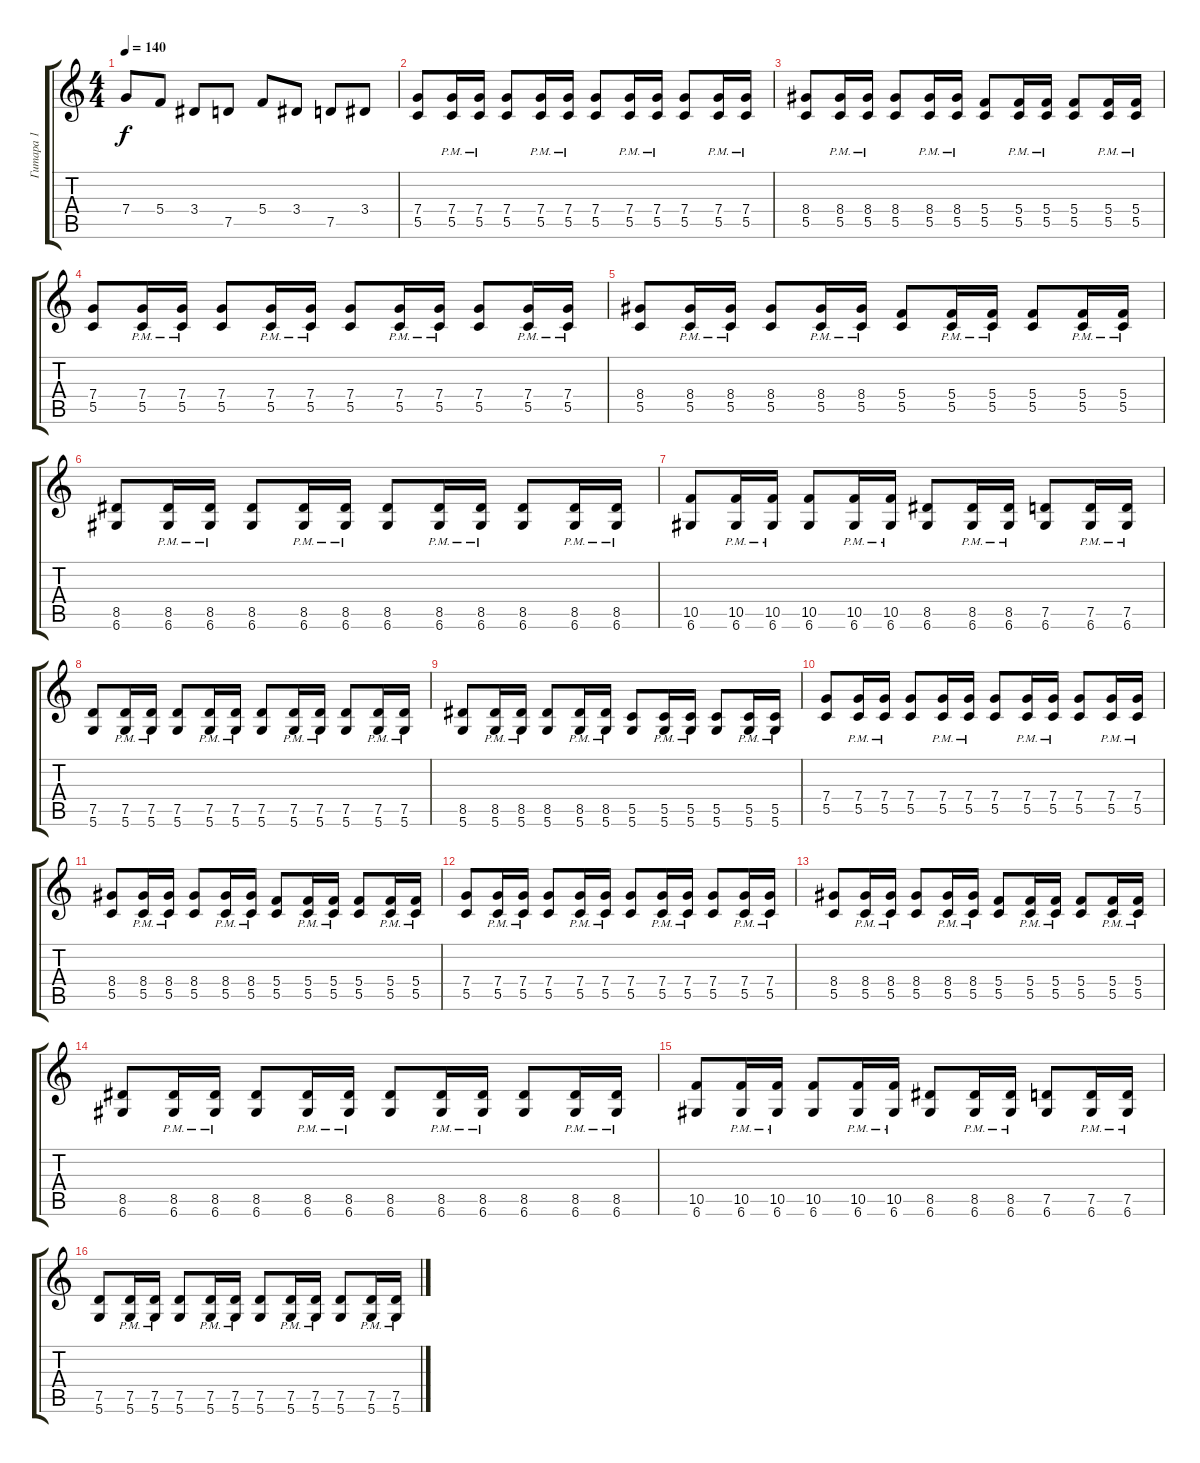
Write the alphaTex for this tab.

\track ("Гитара 1" "Гитара 1") {instrument overdrivenguitar}
\staff {score tabs}
\tuning (D4 A3 F3 C3 G2 D2) {hide}
\ts (4 4)
\tempo 140
\clef g2
\ks c
7.4.8{dy f} 5.4.8 3.4.8 7.5.8 5.4.8 3.4.8 7.5.8 3.4.8 |
(7.4 5.5).8 (7.4{pm} 5.5{pm}).16 (7.4{pm} 5.5{pm}).16 (7.4 5.5).8 (7.4{pm} 5.5{pm}).16 (7.4{pm} 5.5{pm}).16 (7.4 5.5).8 (7.4{pm} 5.5{pm}).16 (7.4{pm} 5.5{pm}).16 (7.4 5.5).8 (7.4{pm} 5.5{pm}).16 (7.4{pm} 5.5{pm}).16 |
(8.4 5.5).8 (8.4{pm} 5.5{pm}).16 (8.4{pm} 5.5{pm}).16 (8.4 5.5).8 (8.4{pm} 5.5{pm}).16 (8.4{pm} 5.5{pm}).16 (5.4 5.5).8 (5.4{pm} 5.5{pm}).16 (5.4{pm} 5.5{pm}).16 (5.4 5.5).8 (5.4{pm} 5.5{pm}).16 (5.4{pm} 5.5{pm}).16 |
(7.4 5.5).8 (7.4{pm} 5.5{pm}).16 (7.4{pm} 5.5{pm}).16 (7.4 5.5).8 (7.4{pm} 5.5{pm}).16 (7.4{pm} 5.5{pm}).16 (7.4 5.5).8 (7.4{pm} 5.5{pm}).16 (7.4{pm} 5.5{pm}).16 (7.4 5.5).8 (7.4{pm} 5.5{pm}).16 (7.4{pm} 5.5{pm}).16 |
(8.4 5.5).8 (8.4{pm} 5.5{pm}).16 (8.4{pm} 5.5{pm}).16 (8.4 5.5).8 (8.4{pm} 5.5{pm}).16 (8.4{pm} 5.5{pm}).16 (5.4 5.5).8 (5.4{pm} 5.5{pm}).16 (5.4{pm} 5.5{pm}).16 (5.4 5.5).8 (5.4{pm} 5.5{pm}).16 (5.4{pm} 5.5{pm}).16 |
(8.5 6.6).8 (8.5{pm} 6.6{pm}).16 (8.5{pm} 6.6{pm}).16 (8.5 6.6).8 (8.5{pm} 6.6{pm}).16 (8.5{pm} 6.6{pm}).16 (8.5 6.6).8 (8.5{pm} 6.6{pm}).16 (8.5{pm} 6.6{pm}).16 (8.5 6.6).8 (8.5{pm} 6.6{pm}).16 (8.5{pm} 6.6{pm}).16 |
(10.5 6.6).8 (10.5{pm} 6.6{pm}).16 (10.5{pm} 6.6{pm}).16 (10.5 6.6).8 (10.5{pm} 6.6{pm}).16 (10.5{pm} 6.6{pm}).16 (8.5 6.6).8 (8.5{pm} 6.6{pm}).16 (8.5{pm} 6.6{pm}).16 (7.5 6.6).8 (7.5{pm} 6.6{pm}).16 (7.5{pm} 6.6{pm}).16 |
(7.5 5.6).8 (7.5{pm} 5.6{pm}).16 (7.5{pm} 5.6{pm}).16 (7.5 5.6).8 (7.5{pm} 5.6{pm}).16 (7.5{pm} 5.6{pm}).16 (7.5 5.6).8 (7.5{pm} 5.6{pm}).16 (7.5{pm} 5.6{pm}).16 (7.5 5.6).8 (7.5{pm} 5.6{pm}).16 (7.5{pm} 5.6{pm}).16 |
(8.5 5.6).8 (8.5{pm} 5.6{pm}).16 (8.5{pm} 5.6{pm}).16 (8.5 5.6).8 (8.5{pm} 5.6{pm}).16 (8.5{pm} 5.6{pm}).16 (5.5 5.6).8 (5.5{pm} 5.6{pm}).16 (5.5{pm} 5.6{pm}).16 (5.5 5.6).8 (5.5{pm} 5.6{pm}).16 (5.5{pm} 5.6{pm}).16 |
(7.4 5.5).8 (7.4{pm} 5.5{pm}).16 (7.4{pm} 5.5{pm}).16 (7.4 5.5).8 (7.4{pm} 5.5{pm}).16 (7.4{pm} 5.5{pm}).16 (7.4 5.5).8 (7.4{pm} 5.5{pm}).16 (7.4{pm} 5.5{pm}).16 (7.4 5.5).8 (7.4{pm} 5.5{pm}).16 (7.4{pm} 5.5{pm}).16 |
(8.4 5.5).8 (8.4{pm} 5.5{pm}).16 (8.4{pm} 5.5{pm}).16 (8.4 5.5).8 (8.4{pm} 5.5{pm}).16 (8.4{pm} 5.5{pm}).16 (5.4 5.5).8 (5.4{pm} 5.5{pm}).16 (5.4{pm} 5.5{pm}).16 (5.4 5.5).8 (5.4{pm} 5.5{pm}).16 (5.4{pm} 5.5{pm}).16 |
(7.4 5.5).8 (7.4{pm} 5.5{pm}).16 (7.4{pm} 5.5{pm}).16 (7.4 5.5).8 (7.4{pm} 5.5{pm}).16 (7.4{pm} 5.5{pm}).16 (7.4 5.5).8 (7.4{pm} 5.5{pm}).16 (7.4{pm} 5.5{pm}).16 (7.4 5.5).8 (7.4{pm} 5.5{pm}).16 (7.4{pm} 5.5{pm}).16 |
(8.4 5.5).8 (8.4{pm} 5.5{pm}).16 (8.4{pm} 5.5{pm}).16 (8.4 5.5).8 (8.4{pm} 5.5{pm}).16 (8.4{pm} 5.5{pm}).16 (5.4 5.5).8 (5.4{pm} 5.5{pm}).16 (5.4{pm} 5.5{pm}).16 (5.4 5.5).8 (5.4{pm} 5.5{pm}).16 (5.4{pm} 5.5{pm}).16 |
(8.5 6.6).8 (8.5{pm} 6.6{pm}).16 (8.5{pm} 6.6{pm}).16 (8.5 6.6).8 (8.5{pm} 6.6{pm}).16 (8.5{pm} 6.6{pm}).16 (8.5 6.6).8 (8.5{pm} 6.6{pm}).16 (8.5{pm} 6.6{pm}).16 (8.5 6.6).8 (8.5{pm} 6.6{pm}).16 (8.5{pm} 6.6{pm}).16 |
(10.5 6.6).8 (10.5{pm} 6.6{pm}).16 (10.5{pm} 6.6{pm}).16 (10.5 6.6).8 (10.5{pm} 6.6{pm}).16 (10.5{pm} 6.6{pm}).16 (8.5 6.6).8 (8.5{pm} 6.6{pm}).16 (8.5{pm} 6.6{pm}).16 (7.5 6.6).8 (7.5{pm} 6.6{pm}).16 (7.5{pm} 6.6{pm}).16 |
(7.5 5.6).8 (7.5{pm} 5.6{pm}).16 (7.5{pm} 5.6{pm}).16 (7.5 5.6).8 (7.5{pm} 5.6{pm}).16 (7.5{pm} 5.6{pm}).16 (7.5 5.6).8 (7.5{pm} 5.6{pm}).16 (7.5{pm} 5.6{pm}).16 (7.5 5.6).8 (7.5{pm} 5.6{pm}).16 (7.5{pm} 5.6{pm}).16
